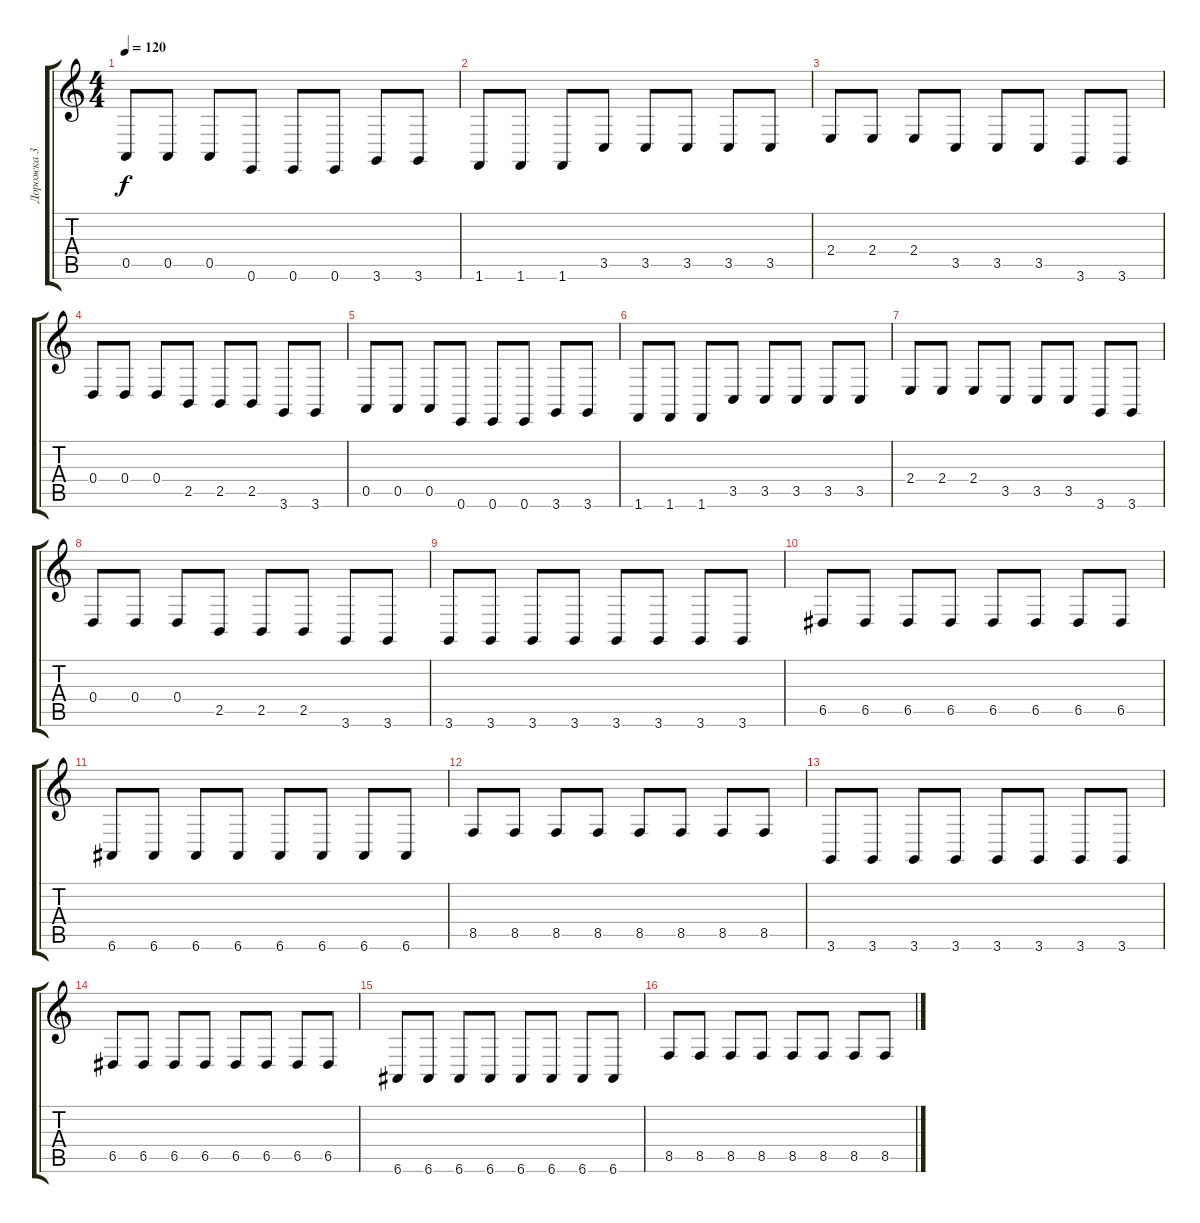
\track ("Дорожка 3" "Дорожка 3") {instrument electricgrandpiano}
\staff {score tabs}
\tuning (E4 B3 G3 D3 A2 E2) {hide}
\ts (4 4)
\tempo 120
\clef g2
\ks c
0.5.8{dy f} 0.5.8 0.5.8 0.6.8 0.6.8 0.6.8 3.6.8 3.6.8 |
1.6.8 1.6.8 1.6.8 3.5.8 3.5.8 3.5.8 3.5.8 3.5.8 |
2.4.8 2.4.8 2.4.8 3.5.8 3.5.8 3.5.8 3.6.8 3.6.8 |
0.4.8 0.4.8 0.4.8 2.5.8 2.5.8 2.5.8 3.6.8 3.6.8 |
0.5.8 0.5.8 0.5.8 0.6.8 0.6.8 0.6.8 3.6.8 3.6.8 |
1.6.8 1.6.8 1.6.8 3.5.8 3.5.8 3.5.8 3.5.8 3.5.8 |
2.4.8 2.4.8 2.4.8 3.5.8 3.5.8 3.5.8 3.6.8 3.6.8 |
0.4.8 0.4.8 0.4.8 2.5.8 2.5.8 2.5.8 3.6.8 3.6.8 |
3.6.8 3.6.8 3.6.8 3.6.8 3.6.8 3.6.8 3.6.8 3.6.8 |
6.5.8 6.5.8 6.5.8 6.5.8 6.5.8 6.5.8 6.5.8 6.5.8 |
6.6.8 6.6.8 6.6.8 6.6.8 6.6.8 6.6.8 6.6.8 6.6.8 |
8.5.8 8.5.8 8.5.8 8.5.8 8.5.8 8.5.8 8.5.8 8.5.8 |
3.6.8 3.6.8 3.6.8 3.6.8 3.6.8 3.6.8 3.6.8 3.6.8 |
6.5.8 6.5.8 6.5.8 6.5.8 6.5.8 6.5.8 6.5.8 6.5.8 |
6.6.8 6.6.8 6.6.8 6.6.8 6.6.8 6.6.8 6.6.8 6.6.8 |
8.5.8 8.5.8 8.5.8 8.5.8 8.5.8 8.5.8 8.5.8 8.5.8
